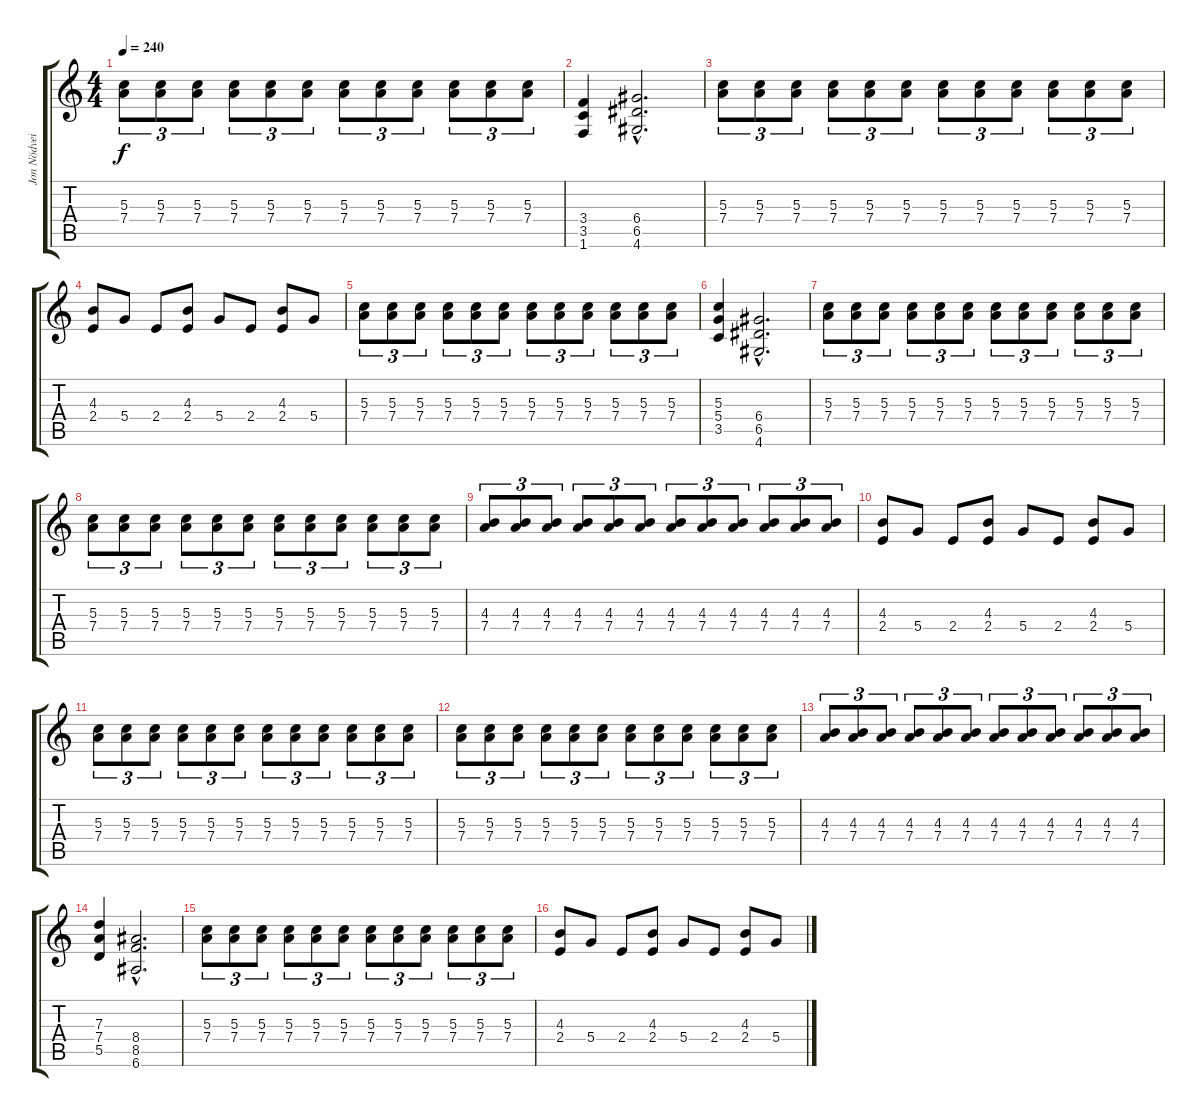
\track ("Jon Nödveidt" "Jon Nödvei") {instrument distortionguitar}
\staff {score tabs}
\tuning (E4 B3 G3 D3 A2 E2) {hide}
\ts (4 4)
\tempo 240
\clef g2
\ks c
(5.3 7.4).8{tu (3 2) dy f} (5.3 7.4).8{tu (3 2)} (5.3 7.4).8{tu (3 2)} (5.3 7.4).8{tu (3 2)} (5.3 7.4).8{tu (3 2)} (5.3 7.4).8{tu (3 2)} (5.3 7.4).8{tu (3 2)} (5.3 7.4).8{tu (3 2)} (5.3 7.4).8{tu (3 2)} (5.3 7.4).8{tu (3 2)} (5.3 7.4).8{tu (3 2)} (5.3 7.4).8{tu (3 2)} |
(3.4 3.5 1.6).4 (6.4{hac} 6.5{hac} 4.6{hac}).2{d} |
(5.3 7.4).8{tu (3 2)} (5.3 7.4).8{tu (3 2)} (5.3 7.4).8{tu (3 2)} (5.3 7.4).8{tu (3 2)} (5.3 7.4).8{tu (3 2)} (5.3 7.4).8{tu (3 2)} (5.3 7.4).8{tu (3 2)} (5.3 7.4).8{tu (3 2)} (5.3 7.4).8{tu (3 2)} (5.3 7.4).8{tu (3 2)} (5.3 7.4).8{tu (3 2)} (5.3 7.4).8{tu (3 2)} |
(4.3 2.4).8 5.4.8 2.4.8 (4.3 2.4).8 5.4.8 2.4.8 (4.3 2.4).8 5.4.8 |
(5.3 7.4).8{tu (3 2)} (5.3 7.4).8{tu (3 2)} (5.3 7.4).8{tu (3 2)} (5.3 7.4).8{tu (3 2)} (5.3 7.4).8{tu (3 2)} (5.3 7.4).8{tu (3 2)} (5.3 7.4).8{tu (3 2)} (5.3 7.4).8{tu (3 2)} (5.3 7.4).8{tu (3 2)} (5.3 7.4).8{tu (3 2)} (5.3 7.4).8{tu (3 2)} (5.3 7.4).8{tu (3 2)} |
(5.3 5.4 3.5).4 (6.4{hac} 6.5{hac} 4.6{hac}).2{d} |
(5.3 7.4).8{tu (3 2)} (5.3 7.4).8{tu (3 2)} (5.3 7.4).8{tu (3 2)} (5.3 7.4).8{tu (3 2)} (5.3 7.4).8{tu (3 2)} (5.3 7.4).8{tu (3 2)} (5.3 7.4).8{tu (3 2)} (5.3 7.4).8{tu (3 2)} (5.3 7.4).8{tu (3 2)} (5.3 7.4).8{tu (3 2)} (5.3 7.4).8{tu (3 2)} (5.3 7.4).8{tu (3 2)} |
(5.3 7.4).8{tu (3 2)} (5.3 7.4).8{tu (3 2)} (5.3 7.4).8{tu (3 2)} (5.3 7.4).8{tu (3 2)} (5.3 7.4).8{tu (3 2)} (5.3 7.4).8{tu (3 2)} (5.3 7.4).8{tu (3 2)} (5.3 7.4).8{tu (3 2)} (5.3 7.4).8{tu (3 2)} (5.3 7.4).8{tu (3 2)} (5.3 7.4).8{tu (3 2)} (5.3 7.4).8{tu (3 2)} |
(4.3 7.4).8{tu (3 2)} (4.3 7.4).8{tu (3 2)} (4.3 7.4).8{tu (3 2)} (4.3 7.4).8{tu (3 2)} (4.3 7.4).8{tu (3 2)} (4.3 7.4).8{tu (3 2)} (4.3 7.4).8{tu (3 2)} (4.3 7.4).8{tu (3 2)} (4.3 7.4).8{tu (3 2)} (4.3 7.4).8{tu (3 2)} (4.3 7.4).8{tu (3 2)} (4.3 7.4).8{tu (3 2)} |
(4.3 2.4).8 5.4.8 2.4.8 (4.3 2.4).8 5.4.8 2.4.8 (4.3 2.4).8 5.4.8 |
(5.3 7.4).8{tu (3 2)} (5.3 7.4).8{tu (3 2)} (5.3 7.4).8{tu (3 2)} (5.3 7.4).8{tu (3 2)} (5.3 7.4).8{tu (3 2)} (5.3 7.4).8{tu (3 2)} (5.3 7.4).8{tu (3 2)} (5.3 7.4).8{tu (3 2)} (5.3 7.4).8{tu (3 2)} (5.3 7.4).8{tu (3 2)} (5.3 7.4).8{tu (3 2)} (5.3 7.4).8{tu (3 2)} |
(5.3 7.4).8{tu (3 2)} (5.3 7.4).8{tu (3 2)} (5.3 7.4).8{tu (3 2)} (5.3 7.4).8{tu (3 2)} (5.3 7.4).8{tu (3 2)} (5.3 7.4).8{tu (3 2)} (5.3 7.4).8{tu (3 2)} (5.3 7.4).8{tu (3 2)} (5.3 7.4).8{tu (3 2)} (5.3 7.4).8{tu (3 2)} (5.3 7.4).8{tu (3 2)} (5.3 7.4).8{tu (3 2)} |
(4.3 7.4).8{tu (3 2)} (4.3 7.4).8{tu (3 2)} (4.3 7.4).8{tu (3 2)} (4.3 7.4).8{tu (3 2)} (4.3 7.4).8{tu (3 2)} (4.3 7.4).8{tu (3 2)} (4.3 7.4).8{tu (3 2)} (4.3 7.4).8{tu (3 2)} (4.3 7.4).8{tu (3 2)} (4.3 7.4).8{tu (3 2)} (4.3 7.4).8{tu (3 2)} (4.3 7.4).8{tu (3 2)} |
(7.3 7.4 5.5).4 (8.4{hac} 8.5{hac} 6.6{hac}).2{d} |
(5.3 7.4).8{tu (3 2)} (5.3 7.4).8{tu (3 2)} (5.3 7.4).8{tu (3 2)} (5.3 7.4).8{tu (3 2)} (5.3 7.4).8{tu (3 2)} (5.3 7.4).8{tu (3 2)} (5.3 7.4).8{tu (3 2)} (5.3 7.4).8{tu (3 2)} (5.3 7.4).8{tu (3 2)} (5.3 7.4).8{tu (3 2)} (5.3 7.4).8{tu (3 2)} (5.3 7.4).8{tu (3 2)} |
(4.3 2.4).8 5.4.8 2.4.8 (4.3 2.4).8 5.4.8 2.4.8 (4.3 2.4).8 5.4.8
